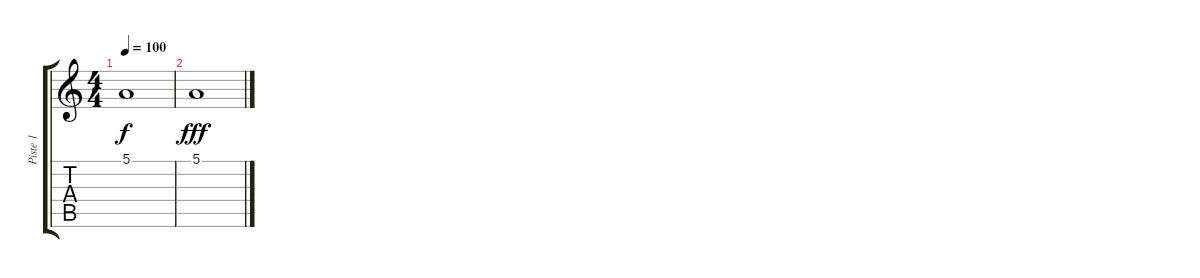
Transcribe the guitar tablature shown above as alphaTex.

\track ("Piste 1" "Piste 1") {instrument violin}
\staff {score tabs}
\tuning (E4 B3 G3 D3 A2 E2) {hide}
\ts (4 4)
\tempo 100
\clef g2
\ks c
5.1.1{dy f} |
5.1.1{dy fff}
